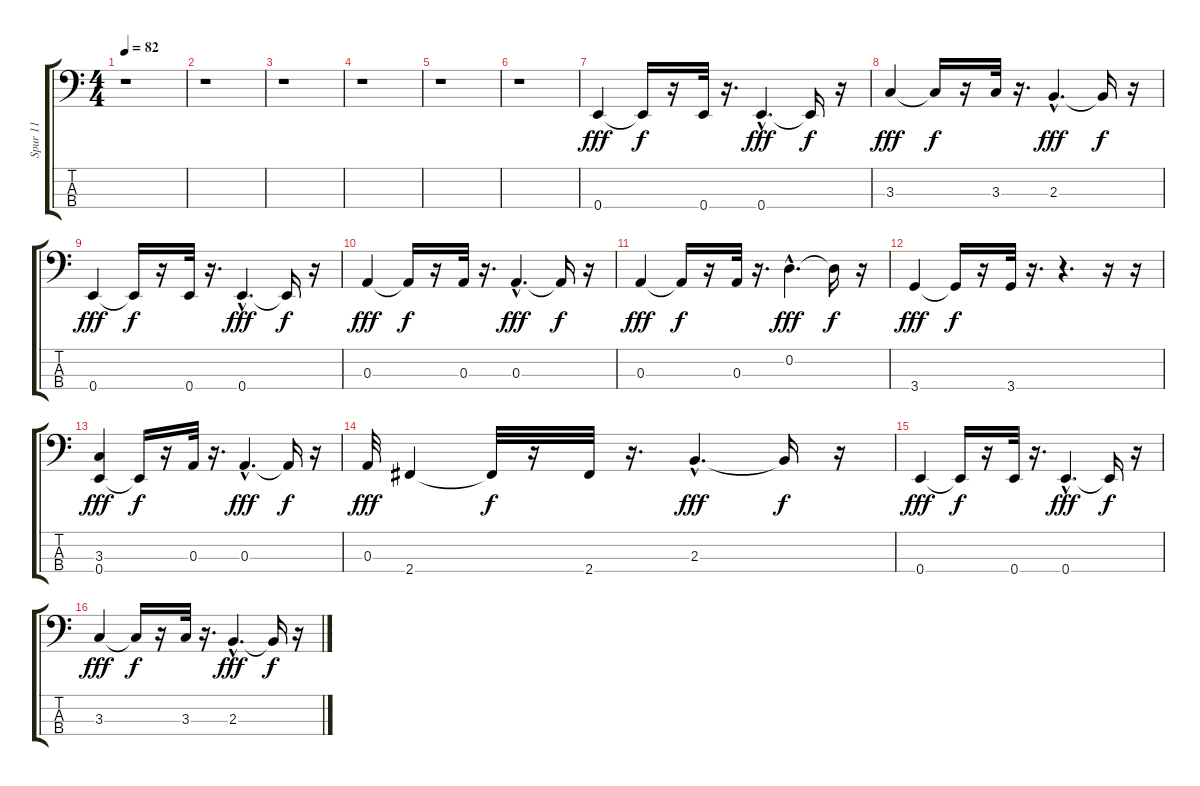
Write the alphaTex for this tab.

\track ("Spur 11" "Spur 11") {instrument electricbassfinger}
\staff {score tabs}
\tuning (G2 D2 A1 E1) {hide}
\ts (4 4)
\tempo 82
\clef f4
\ks c
r.1{dy fff instrument electricbassfinger} |
r.1 |
r.1 |
r.1 |
r.1 |
r.1 |
0.4.4 0.4{t}.16{dy f} r.16 0.4.32 r.16{d} 0.4{hac}.4{d dy fff} 0.4{t}.16{dy f} r.16 |
3.3.4{dy fff} 3.3{t}.16{dy f} r.16 3.3.32 r.16{d} 2.3{hac}.4{d dy fff} 2.3{t}.16{dy f} r.16 |
0.4.4{dy fff} 0.4{t}.16{dy f} r.16 0.4.32 r.16{d} 0.4{hac}.4{d dy fff} 0.4{t}.16{dy f} r.16 |
0.3.4{dy fff} 0.3{t}.16{dy f} r.16 0.3.32 r.16{d} 0.3{hac}.4{d dy fff} 0.3{t}.16{dy f} r.16 |
0.3.4{dy fff} 0.3{t}.16{dy f} r.16 0.3.32 r.16{d} 0.2{hac}.4{d dy fff} 0.2{t}.16{dy f} r.16 |
3.4.4{dy fff} 3.4{t}.16{dy f} r.16 3.4.32 r.16{d} r.4{d} r.16 r.16 |
(3.3 0.4).4{dy fff} 0.4{t}.16{dy f} r.16 0.3.32 r.16{d} 0.3{hac}.4{d dy fff} 0.3{t}.16{dy f} r.16 |
0.3.32{dy fff} 2.4.4 2.4{t}.32{dy f} r.16 2.4.32 r.16{d} 2.3{hac}.4{d dy fff} 2.3{t}.16{dy f} r.16 |
0.4.4{dy fff} 0.4{t}.16{dy f} r.16 0.4.32 r.16{d} 0.4{hac}.4{d dy fff} 0.4{t}.16{dy f} r.16 |
3.3.4{dy fff} 3.3{t}.16{dy f} r.16 3.3.32 r.16{d} 2.3{hac}.4{d dy fff} 2.3{t}.16{dy f} r.16
